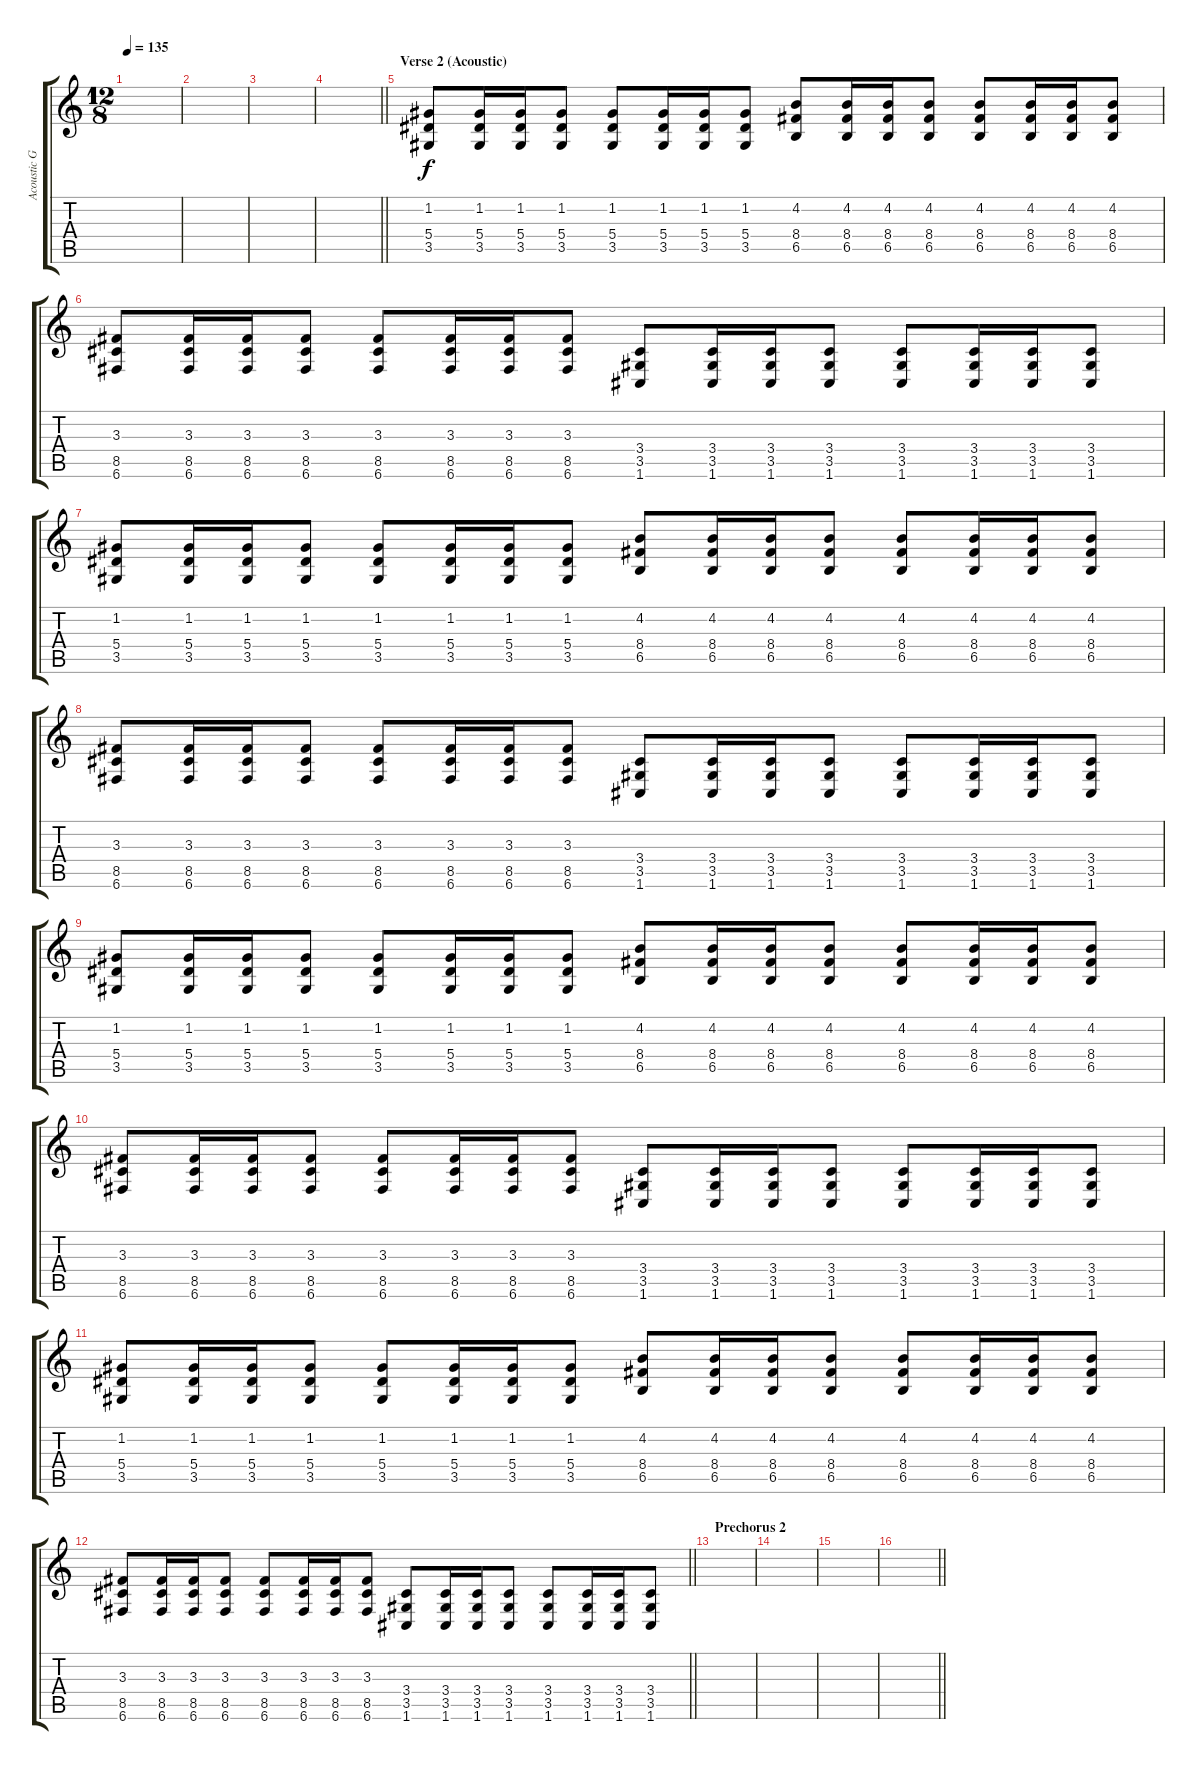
\track ("Acoustic Guitar" "Acoustic G") {instrument acousticguitarsteel}
\staff {score tabs}
\tuning (C4 G3 Eb3 Bb2 F2 C2) {hide}
\ts (12 8)
\tempo 135
\clef g2
\ks c
|
|
|
\barLineRight lightlight
|
\section ("" "Verse 2 (Acoustic)")
(1.2 5.4 3.5).8 (1.2 5.4 3.5).16 (1.2 5.4 3.5).16 (1.2 5.4 3.5).8 (1.2 5.4 3.5).8 (1.2 5.4 3.5).16 (1.2 5.4 3.5).16 (1.2 5.4 3.5).8 (4.2 8.4 6.5).8 (4.2 8.4 6.5).16 (4.2 8.4 6.5).16 (4.2 8.4 6.5).8 (4.2 8.4 6.5).8 (4.2 8.4 6.5).16 (4.2 8.4 6.5).16 (4.2 8.4 6.5).8 |
(3.3 8.5 6.6).8 (3.3 8.5 6.6).16 (3.3 8.5 6.6).16 (3.3 8.5 6.6).8 (3.3 8.5 6.6).8 (3.3 8.5 6.6).16 (3.3 8.5 6.6).16 (3.3 8.5 6.6).8 (3.4 3.5 1.6).8 (3.4 3.5 1.6).16 (3.4 3.5 1.6).16 (3.4 3.5 1.6).8 (3.4 3.5 1.6).8 (3.4 3.5 1.6).16 (3.4 3.5 1.6).16 (3.4 3.5 1.6).8 |
(1.2 5.4 3.5).8 (1.2 5.4 3.5).16 (1.2 5.4 3.5).16 (1.2 5.4 3.5).8 (1.2 5.4 3.5).8 (1.2 5.4 3.5).16 (1.2 5.4 3.5).16 (1.2 5.4 3.5).8 (4.2 8.4 6.5).8 (4.2 8.4 6.5).16 (4.2 8.4 6.5).16 (4.2 8.4 6.5).8 (4.2 8.4 6.5).8 (4.2 8.4 6.5).16 (4.2 8.4 6.5).16 (4.2 8.4 6.5).8 |
(3.3 8.5 6.6).8 (3.3 8.5 6.6).16 (3.3 8.5 6.6).16 (3.3 8.5 6.6).8 (3.3 8.5 6.6).8 (3.3 8.5 6.6).16 (3.3 8.5 6.6).16 (3.3 8.5 6.6).8 (3.4 3.5 1.6).8 (3.4 3.5 1.6).16 (3.4 3.5 1.6).16 (3.4 3.5 1.6).8 (3.4 3.5 1.6).8 (3.4 3.5 1.6).16 (3.4 3.5 1.6).16 (3.4 3.5 1.6).8 |
(1.2 5.4 3.5).8 (1.2 5.4 3.5).16 (1.2 5.4 3.5).16 (1.2 5.4 3.5).8 (1.2 5.4 3.5).8 (1.2 5.4 3.5).16 (1.2 5.4 3.5).16 (1.2 5.4 3.5).8 (4.2 8.4 6.5).8 (4.2 8.4 6.5).16 (4.2 8.4 6.5).16 (4.2 8.4 6.5).8 (4.2 8.4 6.5).8 (4.2 8.4 6.5).16 (4.2 8.4 6.5).16 (4.2 8.4 6.5).8 |
(3.3 8.5 6.6).8 (3.3 8.5 6.6).16 (3.3 8.5 6.6).16 (3.3 8.5 6.6).8 (3.3 8.5 6.6).8 (3.3 8.5 6.6).16 (3.3 8.5 6.6).16 (3.3 8.5 6.6).8 (3.4 3.5 1.6).8 (3.4 3.5 1.6).16 (3.4 3.5 1.6).16 (3.4 3.5 1.6).8 (3.4 3.5 1.6).8 (3.4 3.5 1.6).16 (3.4 3.5 1.6).16 (3.4 3.5 1.6).8 |
(1.2 5.4 3.5).8 (1.2 5.4 3.5).16 (1.2 5.4 3.5).16 (1.2 5.4 3.5).8 (1.2 5.4 3.5).8 (1.2 5.4 3.5).16 (1.2 5.4 3.5).16 (1.2 5.4 3.5).8 (4.2 8.4 6.5).8 (4.2 8.4 6.5).16 (4.2 8.4 6.5).16 (4.2 8.4 6.5).8 (4.2 8.4 6.5).8 (4.2 8.4 6.5).16 (4.2 8.4 6.5).16 (4.2 8.4 6.5).8 |
\barLineRight lightlight
(3.3 8.5 6.6).8 (3.3 8.5 6.6).16 (3.3 8.5 6.6).16 (3.3 8.5 6.6).8 (3.3 8.5 6.6).8 (3.3 8.5 6.6).16 (3.3 8.5 6.6).16 (3.3 8.5 6.6).8 (3.4 3.5 1.6).8 (3.4 3.5 1.6).16 (3.4 3.5 1.6).16 (3.4 3.5 1.6).8 (3.4 3.5 1.6).8 (3.4 3.5 1.6).16 (3.4 3.5 1.6).16 (3.4 3.5 1.6).8 |
\section ("" "Prechorus 2")
|
|
|
\barLineRight lightlight
